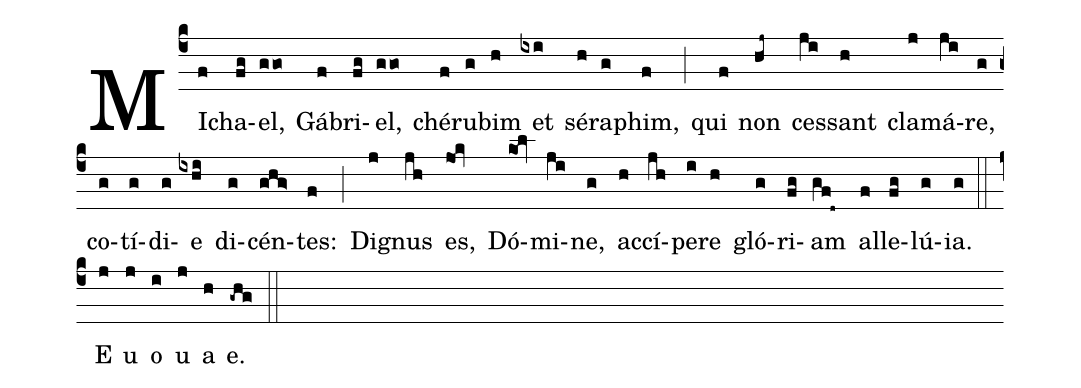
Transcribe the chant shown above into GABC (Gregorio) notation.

%%
(c4)
MI(f)cha(fg)el,(ggo) Gá(f)bri(fg)el,(ggo) ché(f)ru(g)bim(h) et(ixi) sé(h)ra(g)phim,(f) (;)
qui(f) non(hj~) ce(ji)ssant(h) cla(j)má(ji)re,(g) co(g)tí(g)di(g)e(ixhi) di(g)cén(ghg>)tes:(f) (;)
Di(j)gnus(jh) es,(jo!kv) Dó(ko!lv)mi(ji)ne,(g) a(h)ccí(jh)pe(i)re(h) gló(g)ri(fg)am(gf!d~) al(f)le(fg)lú(g)ia.(g) (::)
E(j) u(j) o(i) u(j) a(h) e.(-ghg) (::)
